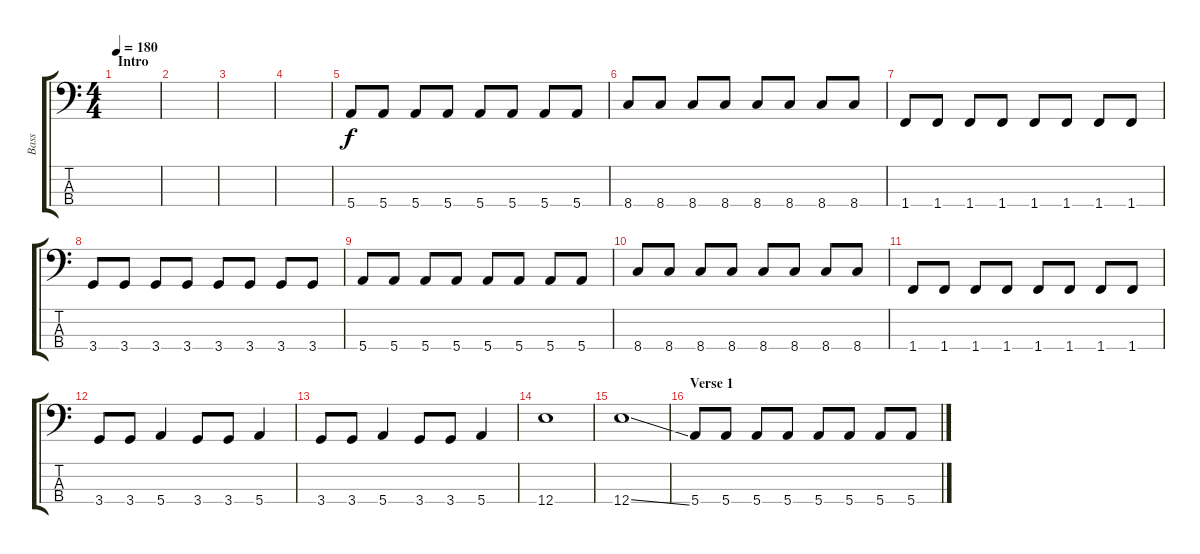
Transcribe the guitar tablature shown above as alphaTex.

\track ("Bass" "Bass") {instrument electricbassfinger}
\staff {score tabs}
\tuning (G2 D2 A1 E1) {hide}
\ts (4 4)
\section ("" "Intro")
\tempo 180
\clef f4
\ks c
|
|
|
|
5.4.8 5.4.8 5.4.8 5.4.8 5.4.8 5.4.8 5.4.8 5.4.8 |
8.4.8 8.4.8 8.4.8 8.4.8 8.4.8 8.4.8 8.4.8 8.4.8 |
1.4.8 1.4.8 1.4.8 1.4.8 1.4.8 1.4.8 1.4.8 1.4.8 |
3.4.8 3.4.8 3.4.8 3.4.8 3.4.8 3.4.8 3.4.8 3.4.8 |
5.4.8 5.4.8 5.4.8 5.4.8 5.4.8 5.4.8 5.4.8 5.4.8 |
8.4.8 8.4.8 8.4.8 8.4.8 8.4.8 8.4.8 8.4.8 8.4.8 |
1.4.8 1.4.8 1.4.8 1.4.8 1.4.8 1.4.8 1.4.8 1.4.8 |
3.4.8 3.4.8 5.4.4 3.4.8 3.4.8 5.4.4 |
3.4.8 3.4.8 5.4.4 3.4.8 3.4.8 5.4.4 |
12.4.1 |
12.4{ss}.1 |
\section ("" "Verse 1")
5.4.8 5.4.8 5.4.8 5.4.8 5.4.8 5.4.8 5.4.8 5.4.8
